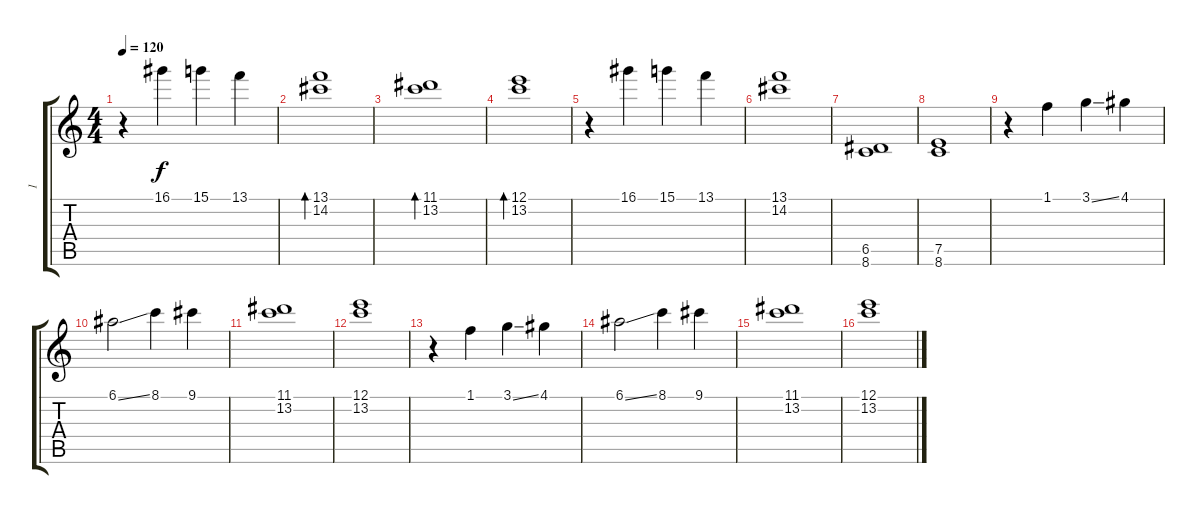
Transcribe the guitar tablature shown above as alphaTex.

\track ("1" "1") {instrument acousticguitarnylon}
\staff {score tabs}
\tuning (E4 B3 G3 D3 A2 E2) {hide}
\ts (4 4)
\tempo 120
\clef g2
\ks c
r.4{dy f} 16.1.4 15.1.4 13.1.4 |
(13.1 14.2).1{bd 60} |
(11.1 13.2).1{bd 60} |
(12.1 13.2).1{bd 60} |
r.4 16.1.4 15.1.4 13.1.4 |
(13.1 14.2).1 |
(6.5 8.6).1 |
(7.5 8.6).1 |
r.4 1.1.4 3.1{ss}.4 4.1.4 |
6.1{ss}.2 8.1.4 9.1.4 |
(11.1 13.2).1 |
(12.1 13.2).1 |
r.4 1.1.4 3.1{ss}.4 4.1.4 |
6.1{ss}.2 8.1.4 9.1.4 |
(11.1 13.2).1 |
(12.1 13.2).1
